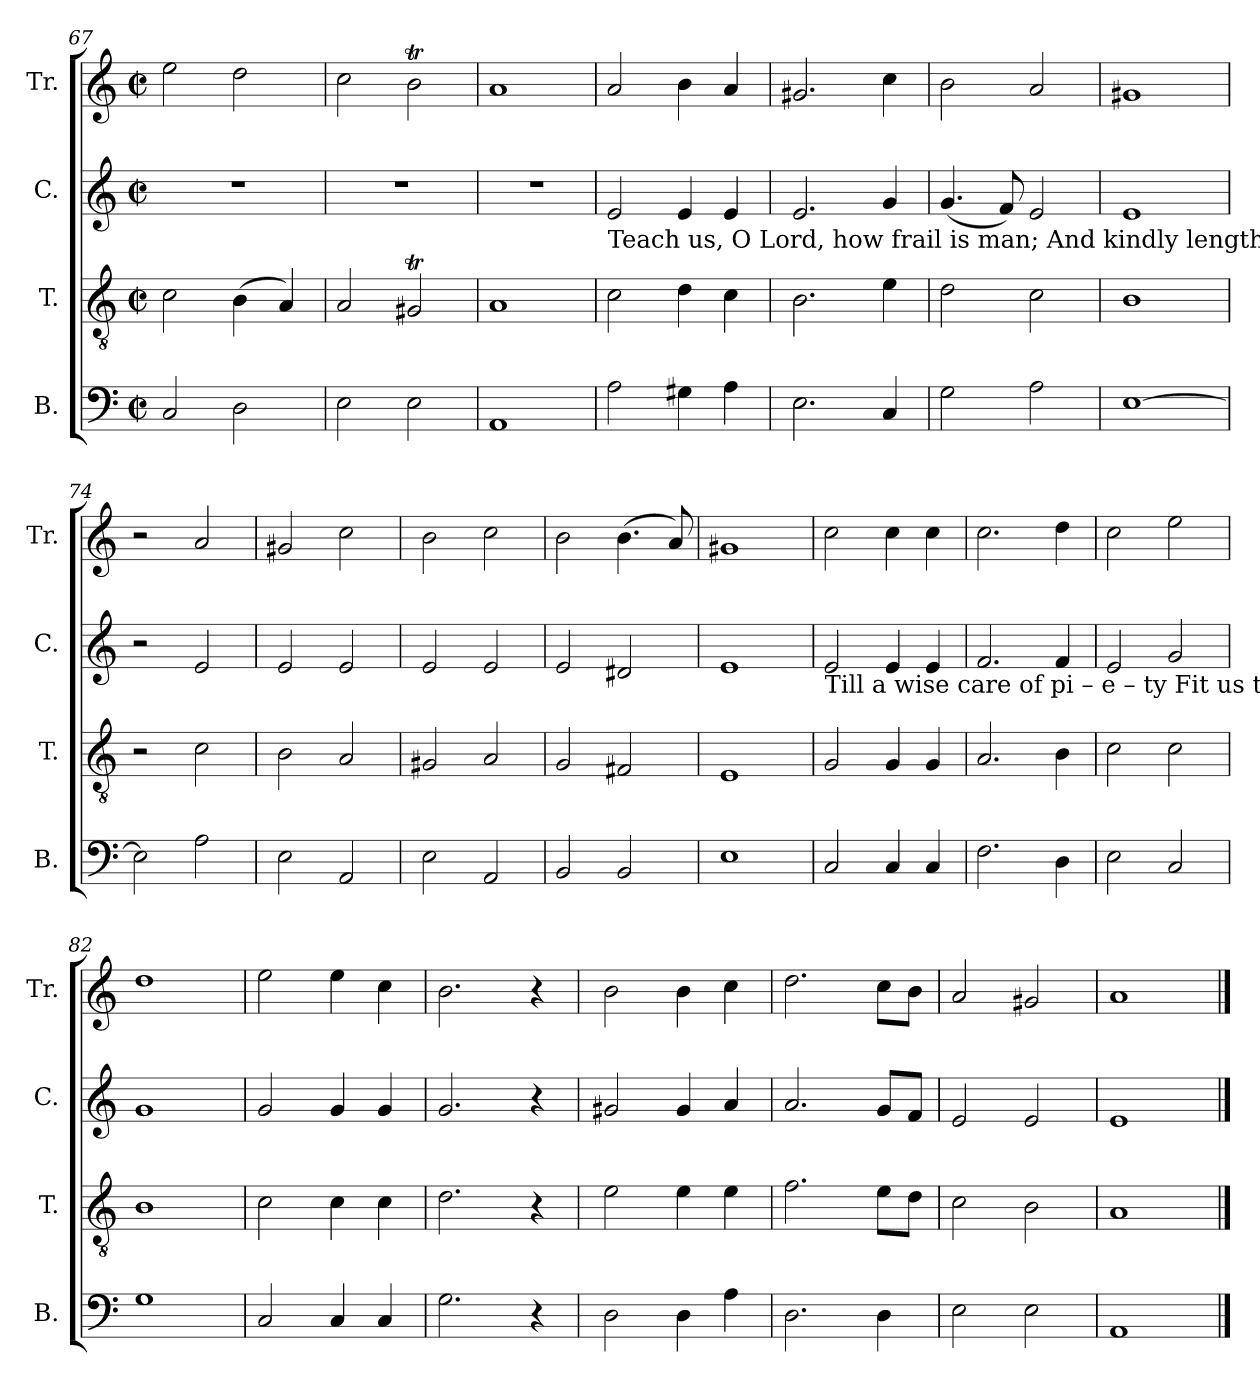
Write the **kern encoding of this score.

**kern	**kern	**kern	**kern
*part4	*part3	*part2	*part1
*staff4	*staff3	*staff2	*staff1
*I"B.	*I"T.	*I"C.	*I"Tr.
*I'B.	*I'T.	*I'C.	*I'Tr.
*clefF4	*clefGv2	*clefG2	*clefG2
*k[]	*k[]	*k[]	*k[]
*M2/2	*M2/2	*M2/2	*M2/2
*met(c|)	*met(c|)	*met(c|)	*met(c|)
=67	=67	=67	=67
2C/	2c\	1r	2ee\
2D\	(4B\	.	2dd\
.	4A/)	.	.
=68	=68	=68	=68
2E\	2A/	1r	2cc\
2E\	2G#Xt/	.	2bt\
=69	=69	=69	=69
1AA	1A	1r	1a
=70	=70	=70	=70
!	!	!LO:TX:b:t=Teach us, O Lord, how frail     is      man;        And  kindly lengthen  out   our        span;	!
2A\	2c\	2e/	2a/
4G#X\	4d\	4e/	4b\
4A\	4c\	4e/	4a/
=71	=71	=71	=71
2.E\	2.B\	2.e/	2.g#X/
4C/	4e\	4g/	4cc\
=72	=72	=72	=72
2G\	2d\	(4.g/	2b\
.	.	8f/)	.
2A\	2c\	2e/	2a/
=73	=73	=73	=73
[1E	1B	1e	1g#X
=74	=74	=74	=74
2E\]	2r	2r	2r
2A\	2c\	2e/	2a/
=75	=75	=75	=75
2E\	2B\	2e/	2g#X/
2AA/	2A/	2e/	2cc\
=76	=76	=76	=76
2E\	2G#X/	2e/	2b\
2AA/	2A/	2e/	2cc\
=77	=77	=77	=77
2BB/	2G/	2e/	2b\
2BB/	2F#X/	2d#X/	(4.b\
.	.	.	8a/)
=78	=78	=78	=78
1E	1E	1e	1g#X
!!LO:LB:g=z
=79	=79	=79	=79
!	!	!LO:TX:b:t=Till  a  wise  care  of    pi – e   –  ty          Fit   us  to  die,             Fit    us  to  die,     and   dwell  with  thee.	!
2C/	2G/	2e/	2cc\
4C/	4G/	4e/	4cc\
4C/	4G/	4e/	4cc\
=80	=80	=80	=80
2.F\	2.A/	2.f/	2.cc\
4D\	4B\	4f/	4dd\
=81	=81	=81	=81
2E\	2c\	2e/	2cc\
2C/	2c\	2g/	2ee\
=82	=82	=82	=82
1G	1B	1g	1dd
=83	=83	=83	=83
2C/	2c\	2g/	2ee\
4C/	4c\	4g/	4ee\
4C/	4c\	4g/	4cc\
=84	=84	=84	=84
2.G\	2.d\	2.g/	2.b\
4r	4r	4r	4r
=85	=85	=85	=85
2D\	2e\	2g#X/	2b\
4D\	4e\	4g#/	4b\
4A\	4e\	4a/	4cc\
=86	=86	=86	=86
2.D\	2.f\	2.a/	2.dd\
4D\	8e\L	8g/L	8cc\L
.	8d\J	8f/J	8b\J
=87	=87	=87	=87
2E\	2c\	2e/	2a/
2E\	2B\	2e/	2g#X/
=88	=88	=88	=88
1AA	1A	1e	1a
==	==	==	==
*-	*-	*-	*-
